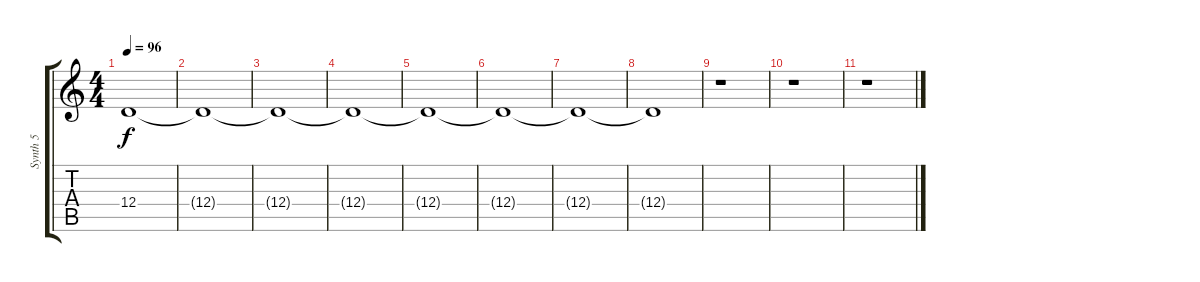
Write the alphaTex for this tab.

\track ("Synth 5" "Synth 5") {instrument choiraahs}
\staff {score tabs}
\tuning (E4 B3 G3 D3 A2 E2) {hide}
\ts (4 4)
\tempo 96
\clef g2
\ks c
12.4.1{dy f} |
12.4{t}.1 |
12.4{t}.1 |
12.4{t}.1 |
12.4{t}.1 |
12.4{t}.1 |
12.4{t}.1{volume 0} |
12.4{t}.1 |
r.1 |
r.1 |
r.1
